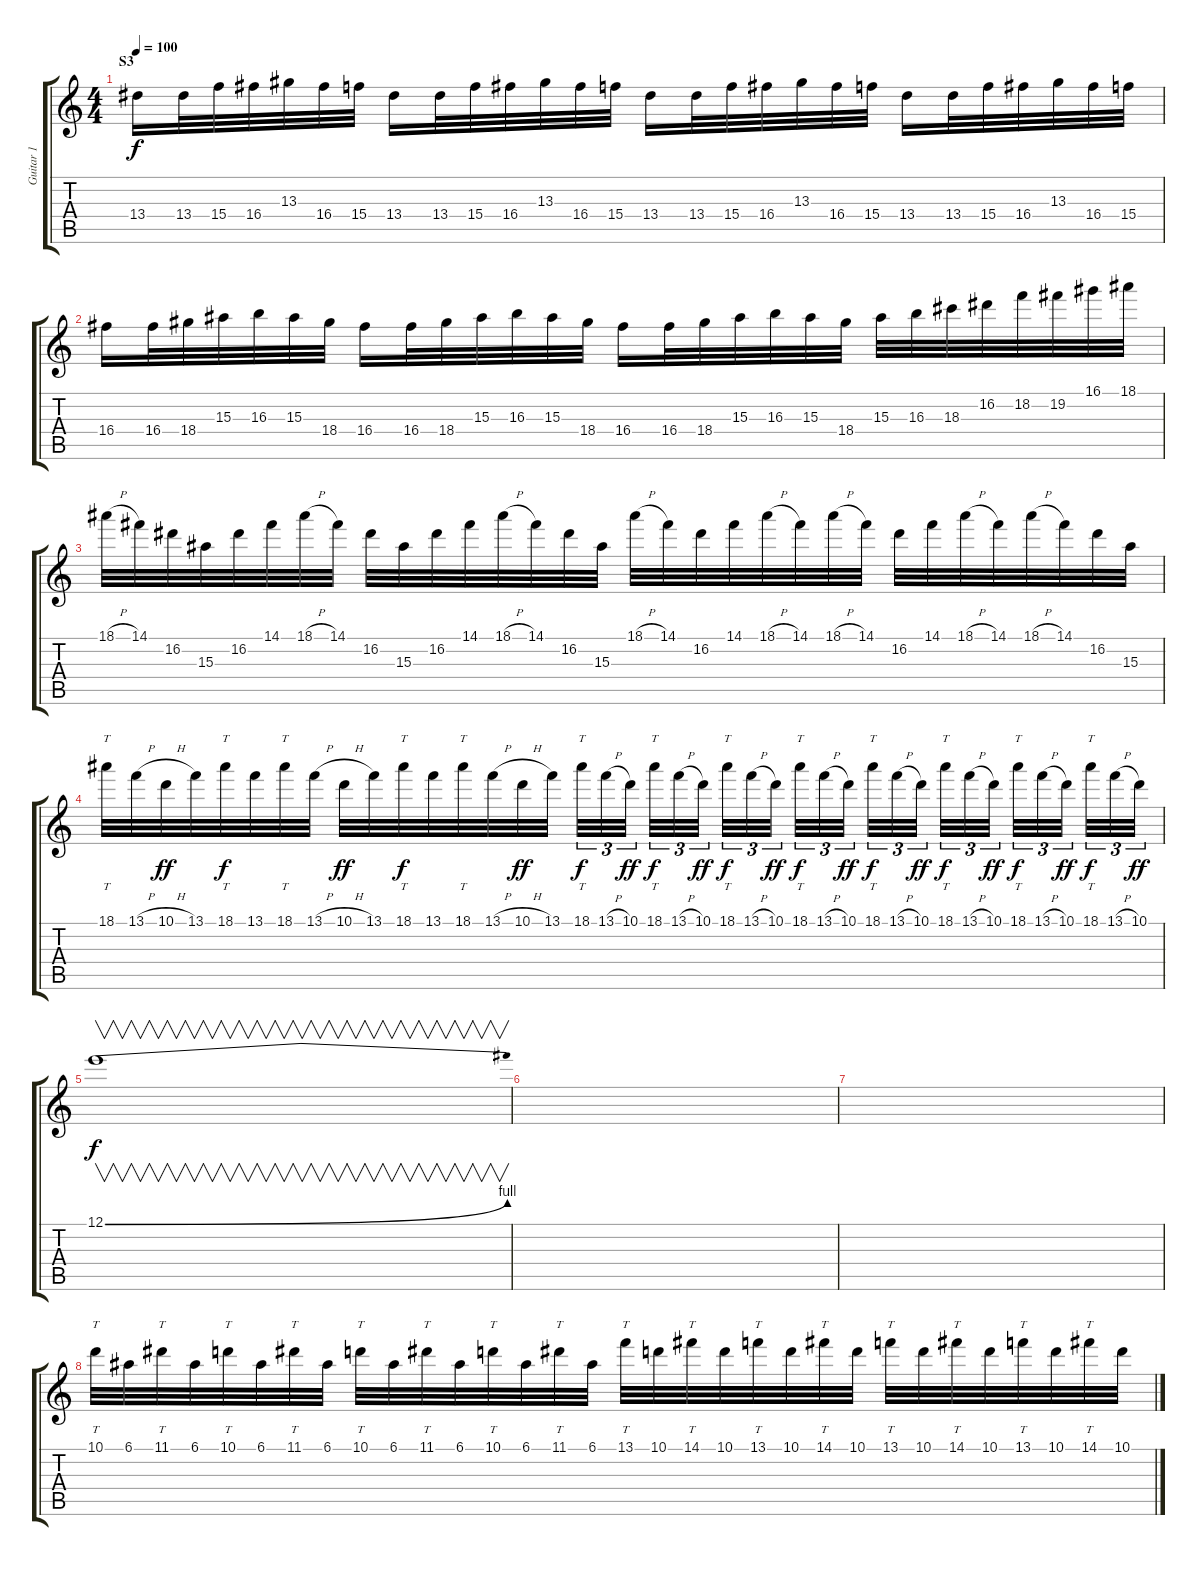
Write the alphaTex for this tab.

\track ("Guitar 1" "Guitar 1") {instrument distortionguitar}
\staff {score tabs}
\tuning (E4 B3 G3 D3 A2 E2) {hide}
\ts (4 4)
\section ("" "S3")
\tempo 100
\clef g2
\ks c
13.4.16{dy f} 13.4.32 15.4.32 16.4.32 13.3.32 16.4.32 15.4.32 13.4.16 13.4.32 15.4.32 16.4.32 13.3.32 16.4.32 15.4.32 13.4.16 13.4.32 15.4.32 16.4.32 13.3.32 16.4.32 15.4.32 13.4.16 13.4.32 15.4.32 16.4.32 13.3.32 16.4.32 15.4.32 |
16.4.16 16.4.32 18.4.32 15.3.32 16.3.32 15.3.32 18.4.32 16.4.16 16.4.32 18.4.32 15.3.32 16.3.32 15.3.32 18.4.32 16.4.16 16.4.32 18.4.32 15.3.32 16.3.32 15.3.32 18.4.32 15.3.32 16.3.32 18.3.32 16.2.32 18.2.32 19.2.32 16.1.32 18.1.32 |
18.1{h}.32 14.1.32 16.2.32 15.3.32 16.2.32 14.1.32 18.1{h}.32 14.1.32 16.2.32 15.3.32 16.2.32 14.1.32 18.1{h}.32 14.1.32 16.2.32 15.3.32 18.1{h}.32 14.1.32 16.2.32 14.1.32 18.1{h}.32 14.1.32 18.1{h}.32 14.1.32 16.2.32 14.1.32 18.1{h}.32 14.1.32 18.1{h}.32 14.1.32 16.2.32 15.3.32 |
18.1.32{tt} 13.1{h}.32 10.1{h}.32{dy ff} 13.1.32 18.1.32{tt dy f} 13.1.32 18.1.32{tt} 13.1{h}.32 10.1{h}.32{dy ff} 13.1.32 18.1.32{tt dy f} 13.1.32 18.1.32{tt} 13.1{h}.32 10.1{h}.32{dy ff} 13.1.32 18.1.32{tt tu (3 2) dy f} 13.1{h}.32{tu (3 2)} 10.1.32{tu (3 2) dy ff} 18.1.32{tt tu (3 2) dy f} 13.1{h}.32{tu (3 2)} 10.1.32{tu (3 2) dy ff} 18.1.32{tt tu (3 2) dy f} 13.1{h}.32{tu (3 2)} 10.1.32{tu (3 2) dy ff} 18.1.32{tt tu (3 2) dy f} 13.1{h}.32{tu (3 2)} 10.1.32{tu (3 2) dy ff} 18.1.32{tt tu (3 2) dy f} 13.1{h}.32{tu (3 2)} 10.1.32{tu (3 2) dy ff} 18.1.32{tt tu (3 2) dy f} 13.1{h}.32{tu (3 2)} 10.1.32{tu (3 2) dy ff} 18.1.32{tt tu (3 2) dy f} 13.1{h}.32{tu (3 2)} 10.1.32{tu (3 2) dy ff} 18.1.32{tt tu (3 2) dy f} 13.1{h}.32{tu (3 2)} 10.1.32{tu (3 2) dy ff} |
12.1{be (bend 0 0 60 4)}.1{v dy f} |
|
|
10.1.32{tt} 6.1.32 11.1.32{tt} 6.1.32 10.1.32{tt} 6.1.32 11.1.32{tt} 6.1.32 10.1.32{tt} 6.1.32 11.1.32{tt} 6.1.32 10.1.32{tt} 6.1.32 11.1.32{tt} 6.1.32 13.1.32{tt} 10.1.32 14.1.32{tt} 10.1.32 13.1.32{tt} 10.1.32 14.1.32{tt} 10.1.32 13.1.32{tt} 10.1.32 14.1.32{tt} 10.1.32 13.1.32{tt} 10.1.32 14.1.32{tt} 10.1.32
